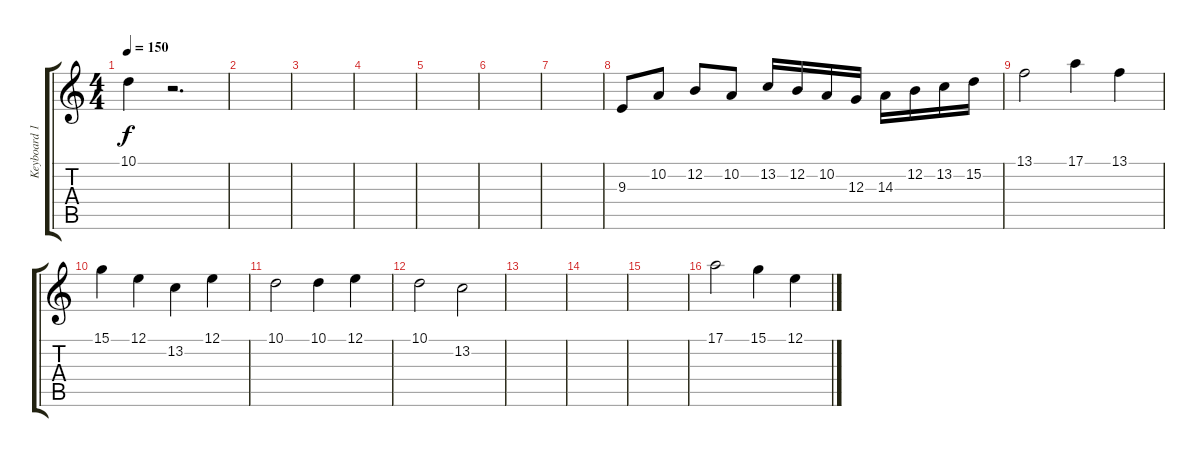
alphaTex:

\track ("Keyboard 1" "Keyboard 1") {instrument stringensemble1}
\staff {score tabs}
\tuning (E4 B3 G3 D3 A2 E2) {hide}
\ts (4 4)
\tempo 150
\clef g2
\ks c
10.1{t}.4{dy f} r.2{d} |
|
|
|
|
|
|
9.3.8{volume 13} 10.2.8 12.2.8 10.2.8 13.2.16 12.2.16 10.2.16 12.3.16 14.3.16 12.2.16 13.2.16 15.2.16 |
13.1.2 17.1.4 13.1.4 |
15.1.4 12.1.4 13.2.4 12.1.4 |
10.1.2 10.1.4 12.1.4 |
10.1.2 13.2.2 |
|
|
|
17.1.2 15.1.4 12.1.4
